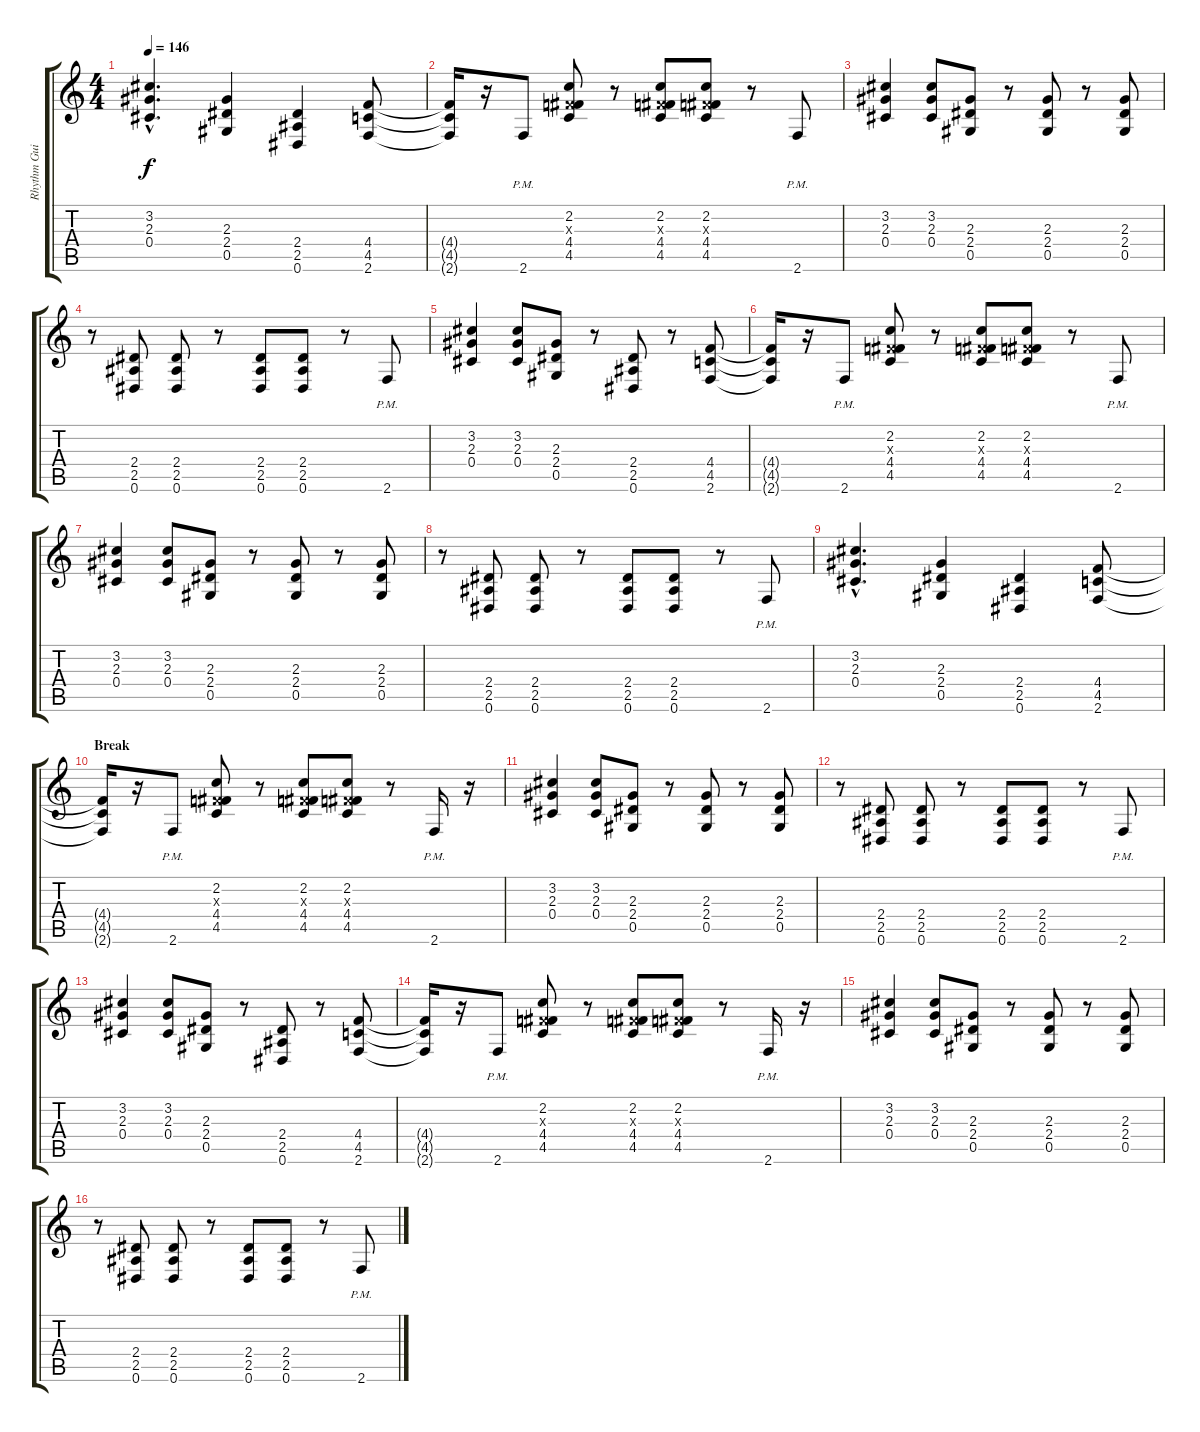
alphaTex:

\track ("Rhythm Guitar" "Rhythm Gui") {instrument distortionguitar}
\staff {score tabs}
\tuning (Eb4 Bb3 Gb3 Db3 Ab2 Eb2) {hide}
\ts (4 4)
\tempo 146
\clef g2
\ks c
(3.2{hac} 2.3{hac} 0.4{hac}).4{d dy f} (2.3 2.4 0.5).4 (2.4 2.5 0.6).4 (4.4 4.5 2.6).8 |
(4.4{t} 4.5{t} 2.6{t}).16 r.16 2.6{pm}.8 (2.2 0.3{x} 4.4 4.5).8 r.8 (2.2 0.3{x} 4.4 4.5).8 (2.2 0.3{x} 4.4 4.5).8 r.8 2.6{pm}.8 |
(3.2 2.3 0.4).4 (3.2 2.3 0.4).8 (2.3 2.4 0.5).8 r.8 (2.3 2.4 0.5).8 r.8 (2.3 2.4 0.5).8 |
r.8 (2.4 2.5 0.6).8 (2.4 2.5 0.6).8 r.8 (2.4 2.5 0.6).8 (2.4 2.5 0.6).8 r.8 2.6{pm}.8 |
(3.2 2.3 0.4).4 (3.2 2.3 0.4).8 (2.3 2.4 0.5).8 r.8 (2.4 2.5 0.6).8 r.8 (4.4 4.5 2.6).8 |
(4.4{t} 4.5{t} 2.6{t}).16 r.16 2.6{pm}.8 (2.2 0.3{x} 4.4 4.5).8 r.8 (2.2 0.3{x} 4.4 4.5).8 (2.2 0.3{x} 4.4 4.5).8 r.8 2.6{pm}.8 |
(3.2 2.3 0.4).4 (3.2 2.3 0.4).8 (2.3 2.4 0.5).8 r.8 (2.3 2.4 0.5).8 r.8 (2.3 2.4 0.5).8 |
r.8 (2.4 2.5 0.6).8 (2.4 2.5 0.6).8 r.8 (2.4 2.5 0.6).8 (2.4 2.5 0.6).8 r.8 2.6{pm}.8 |
(3.2{hac} 2.3{hac} 0.4{hac}).4{d} (2.3 2.4 0.5).4 (2.4 2.5 0.6).4 (4.4 4.5 2.6).8 |
\section ("" "Break")
(4.4{t} 4.5{t} 2.6{t}).16 r.16 2.6{pm}.8 (2.2 0.3{x} 4.4 4.5).8 r.8 (2.2 0.3{x} 4.4 4.5).8 (2.2 0.3{x} 4.4 4.5).8 r.8 2.6{pm}.16 r.16 |
(3.2 2.3 0.4).4 (3.2 2.3 0.4).8 (2.3 2.4 0.5).8 r.8 (2.3 2.4 0.5).8 r.8 (2.3 2.4 0.5).8 |
r.8 (2.4 2.5 0.6).8 (2.4 2.5 0.6).8 r.8 (2.4 2.5 0.6).8 (2.4 2.5 0.6).8 r.8 2.6{pm}.8 |
(3.2 2.3 0.4).4 (3.2 2.3 0.4).8 (2.3 2.4 0.5).8 r.8 (2.4 2.5 0.6).8 r.8 (4.4 4.5 2.6).8 |
(4.4{t} 4.5{t} 2.6{t}).16 r.16 2.6{pm}.8 (2.2 0.3{x} 4.4 4.5).8 r.8 (2.2 0.3{x} 4.4 4.5).8 (2.2 0.3{x} 4.4 4.5).8 r.8 2.6{pm}.16 r.16 |
(3.2 2.3 0.4).4 (3.2 2.3 0.4).8 (2.3 2.4 0.5).8 r.8 (2.3 2.4 0.5).8 r.8 (2.3 2.4 0.5).8 |
r.8 (2.4 2.5 0.6).8 (2.4 2.5 0.6).8 r.8 (2.4 2.5 0.6).8 (2.4 2.5 0.6).8 r.8 2.6{pm}.8
